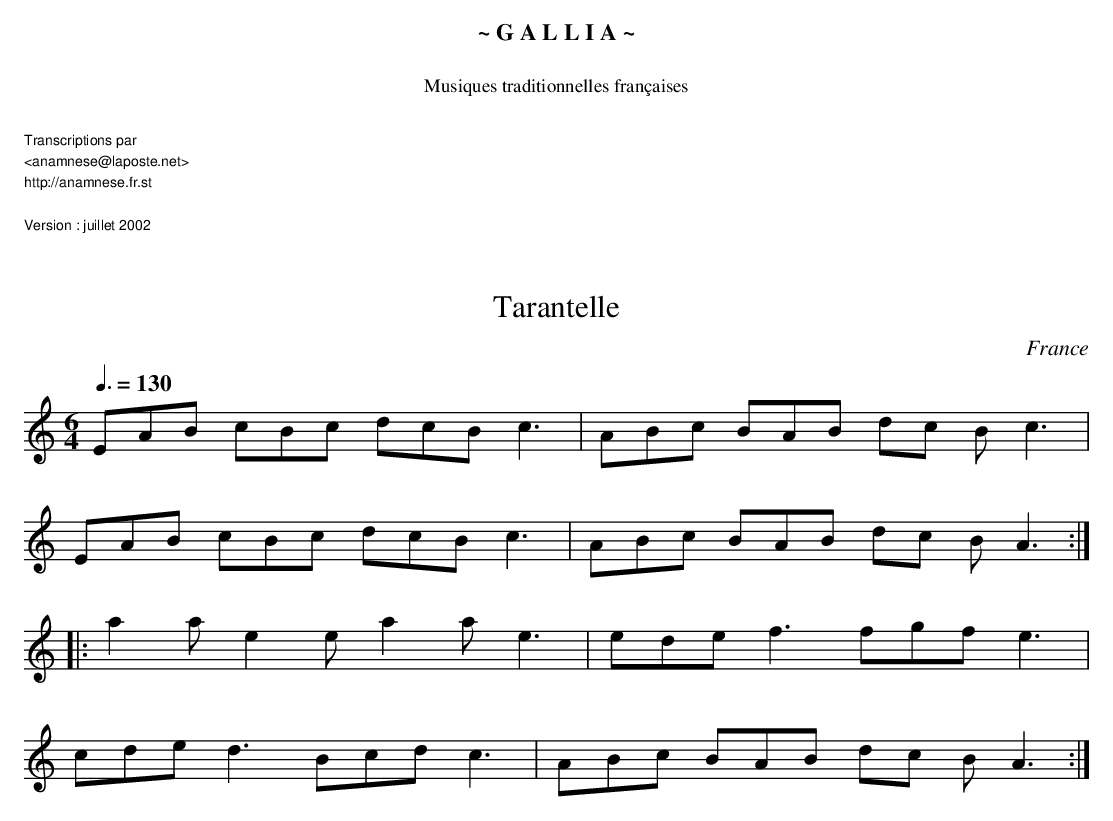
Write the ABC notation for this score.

X:1
T:Tarantelle
O:France
M:6/4
L:1/8
Q:3/8=130
K:C
EAB cBc dcB c3 | ABc BAB dc Bc3 |
EAB cBc dcB c3 | ABc BAB dc BA3 ::
a2a e2e a2a e3 | ede f3 fgf e3 |
cde d3 Bcd c3 | ABc BAB dc BA3 :|
